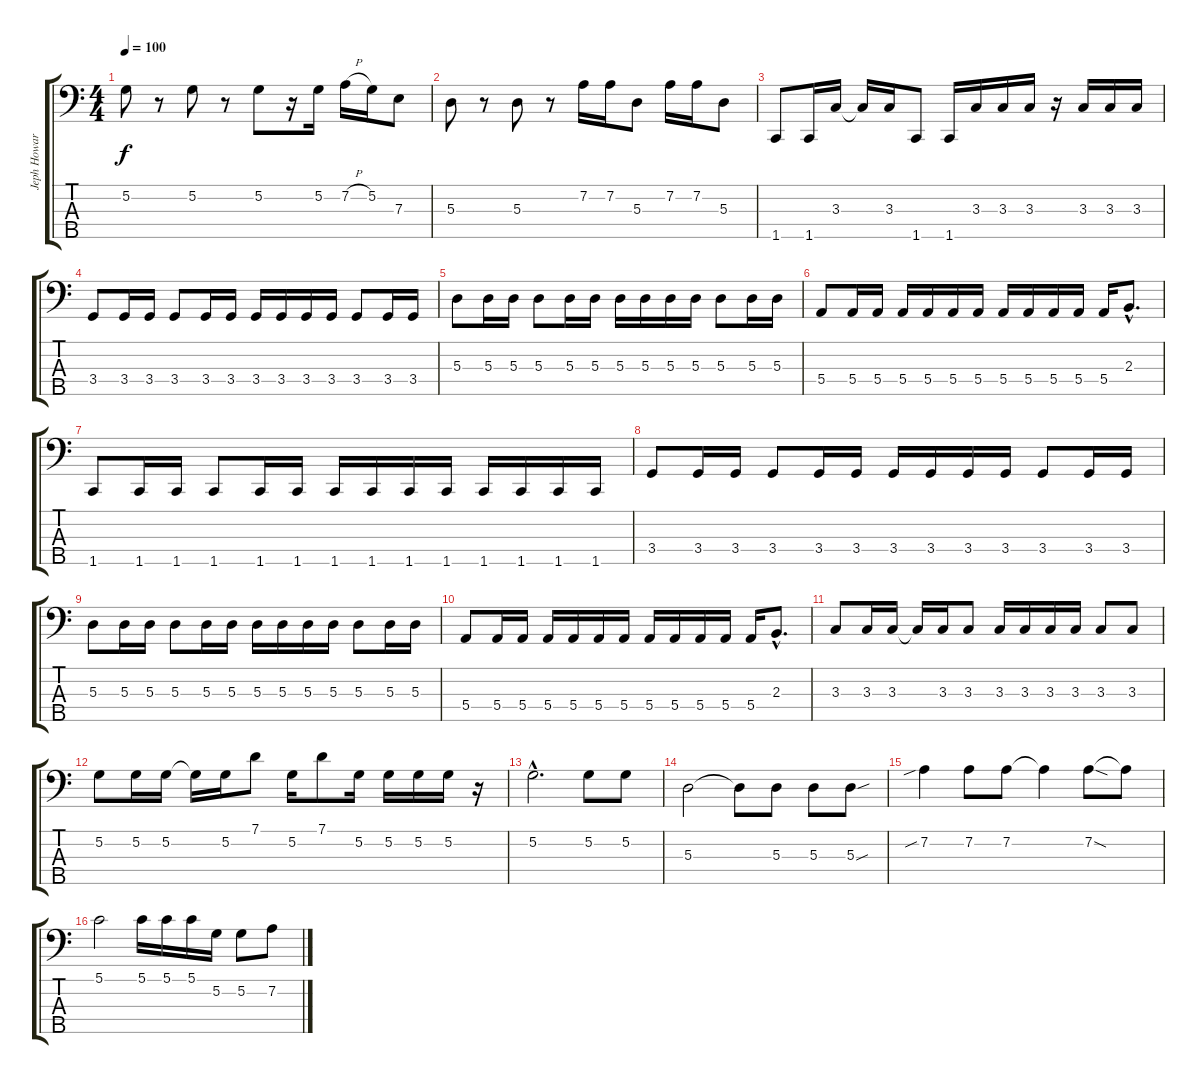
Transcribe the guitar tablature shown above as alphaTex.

\track ("Jeph Howard- bass" "Jeph Howar") {instrument electricbassfinger}
\staff {score tabs}
\tuning (G2 D2 A1 E1 B0) {hide}
\ts (4 4)
\tempo 100
\clef f4
\ks c
5.2.8{dy f} r.8 5.2.8 r.8 5.2.8 r.16 5.2.16 7.2{h}.16 5.2.16 7.3.8 |
5.3.8 r.8 5.3.8 r.8 7.2.16 7.2.16 5.3.8 7.2.16 7.2.16 5.3.8 |
1.5.8 1.5.16 3.3.16 3.3{t}.16 3.3.16 1.5.8 1.5.16 3.3.16 3.3.16 3.3.16 r.16 3.3.16 3.3.16 3.3.16 |
3.4.8 3.4.16 3.4.16 3.4.8 3.4.16 3.4.16 3.4.16 3.4.16 3.4.16 3.4.16 3.4.8 3.4.16 3.4.16 |
5.3.8 5.3.16 5.3.16 5.3.8 5.3.16 5.3.16 5.3.16 5.3.16 5.3.16 5.3.16 5.3.8 5.3.16 5.3.16 |
5.4.8 5.4.16 5.4.16 5.4.16 5.4.16 5.4.16 5.4.16 5.4.16 5.4.16 5.4.16 5.4.16 5.4.16 2.3{hac}.8{d} |
1.5.8 1.5.16 1.5.16 1.5.8 1.5.16 1.5.16 1.5.16 1.5.16 1.5.16 1.5.16 1.5.16 1.5.16 1.5.16 1.5.16 |
3.4.8 3.4.16 3.4.16 3.4.8 3.4.16 3.4.16 3.4.16 3.4.16 3.4.16 3.4.16 3.4.8 3.4.16 3.4.16 |
5.3.8 5.3.16 5.3.16 5.3.8 5.3.16 5.3.16 5.3.16 5.3.16 5.3.16 5.3.16 5.3.8 5.3.16 5.3.16 |
5.4.8 5.4.16 5.4.16 5.4.16 5.4.16 5.4.16 5.4.16 5.4.16 5.4.16 5.4.16 5.4.16 5.4.16 2.3{hac}.8{d} |
3.3.8 3.3.16 3.3.16 3.3{t}.16 3.3.16 3.3.8 3.3.16 3.3.16 3.3.16 3.3.16 3.3.8 3.3.8 |
5.2.8 5.2.16 5.2.16 5.2{t}.16 5.2.16 7.1.8 5.2.16 7.1.8 5.2.16 5.2.16 5.2.16 5.2.16 r.16 |
5.2{hac}.2{d} 5.2.8 5.2.8 |
5.3.2 5.3{t}.8 5.3.8 5.3.8 5.3{sou}.8 |
7.2{sib}.4 7.2.8 7.2.8 7.2{t}.4 7.2{sod}.8 7.2{t}.8 |
5.1.2 5.1.16 5.1.16 5.1.16 5.2.16 5.2.8 7.2.8
